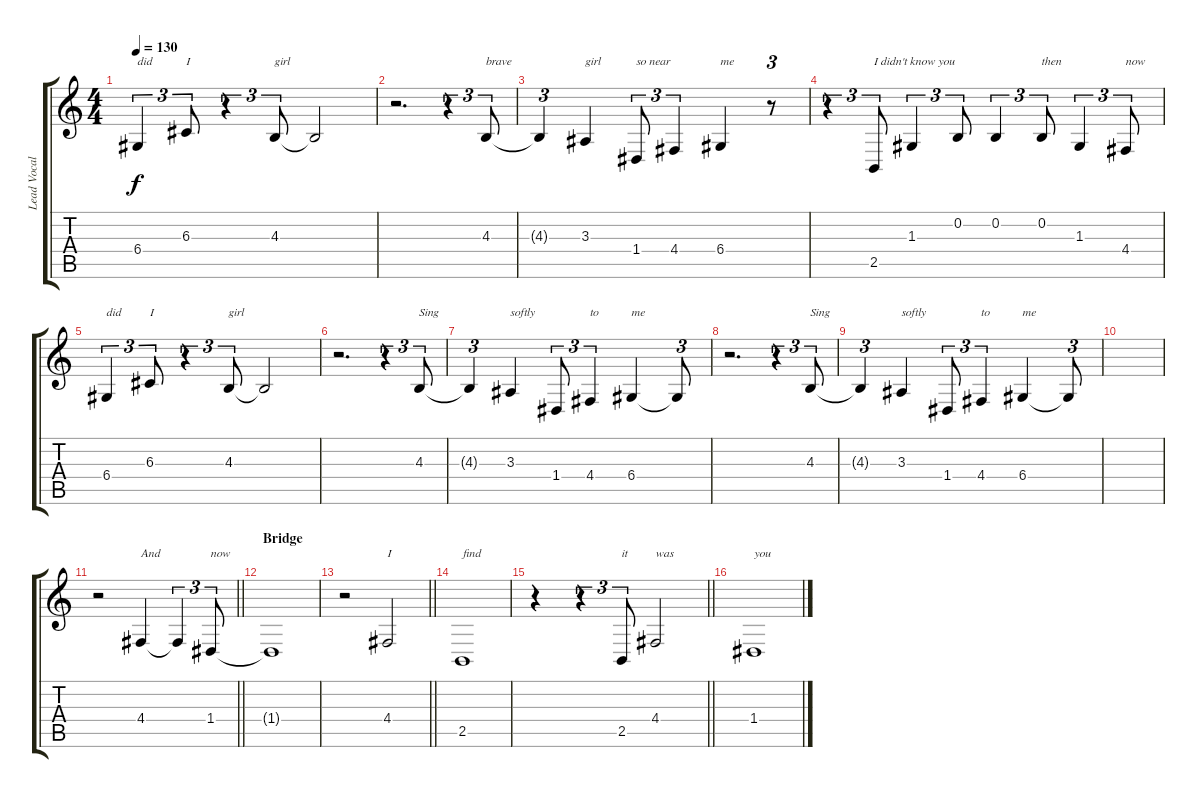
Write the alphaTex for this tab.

\track ("Lead Vocals (Eirik)" "Lead Vocal") {instrument panflute}
\staff {score tabs}
\tuning (E4 B3 G3 D3 A2 E2) {hide}
\ts (4 4)
\tempo 130
\clef g2
\ks c
6.4.4{tu (3 2) txt "did" dy f} 6.3.8{tu (3 2) txt "I"} r.4{tu (3 2)} 4.3.8{tu (3 2) txt "girl"} 4.3{t}.2 |
r.2{d} r.4{tu (3 2)} 4.3.8{tu (3 2) txt "brave"} |
4.3{t}.4{tu (3 2)} 3.3.4{txt "girl"} 1.4.8{tu (3 2) txt "so near"} 4.4.4{tu (3 2)} 6.4.4{txt "me"} r.8{tu (3 2)} |
r.4{tu (3 2)} 2.5.8{tu (3 2) txt "I didn't know you"} 1.3.4{tu (3 2)} 0.2.8{tu (3 2)} 0.2.4{tu (3 2)} 0.2.8{tu (3 2) txt "then"} 1.3.4{tu (3 2)} 4.4.8{tu (3 2) txt "now"} |
6.4.4{tu (3 2) txt "did"} 6.3.8{tu (3 2) txt "I"} r.4{tu (3 2)} 4.3.8{tu (3 2) txt "girl"} 4.3{t}.2 |
r.2{d} r.4{tu (3 2)} 4.3.8{tu (3 2) txt "Sing"} |
4.3{t}.4{tu (3 2)} 3.3.4{txt "softly"} 1.4.8{tu (3 2)} 4.4.4{tu (3 2) txt "to"} 6.4.4{txt "me"} 6.4{t}.8{tu (3 2)} |
r.2{d} r.4{tu (3 2)} 4.3.8{tu (3 2) txt "Sing"} |
4.3{t}.4{tu (3 2)} 3.3.4{txt "softly"} 1.4.8{tu (3 2)} 4.4.4{tu (3 2) txt "to"} 6.4.4{txt "me"} 6.4{t}.8{tu (3 2)} |
|
\barLineRight lightlight
r.2 4.4.4{txt "And "} 4.4{t}.4{tu (3 2)} 1.4.8{tu (3 2) txt "now"} |
\section ("" "Bridge")
1.4{t}.1 |
\barLineRight lightlight
r.2 4.4.2{txt "I"} |
2.5.1{txt "find"} |
\barLineRight lightlight
r.4 r.4{tu (3 2)} 2.5.8{tu (3 2) txt "it"} 4.4.2{txt "was"} |
1.4.1{txt "you"}
